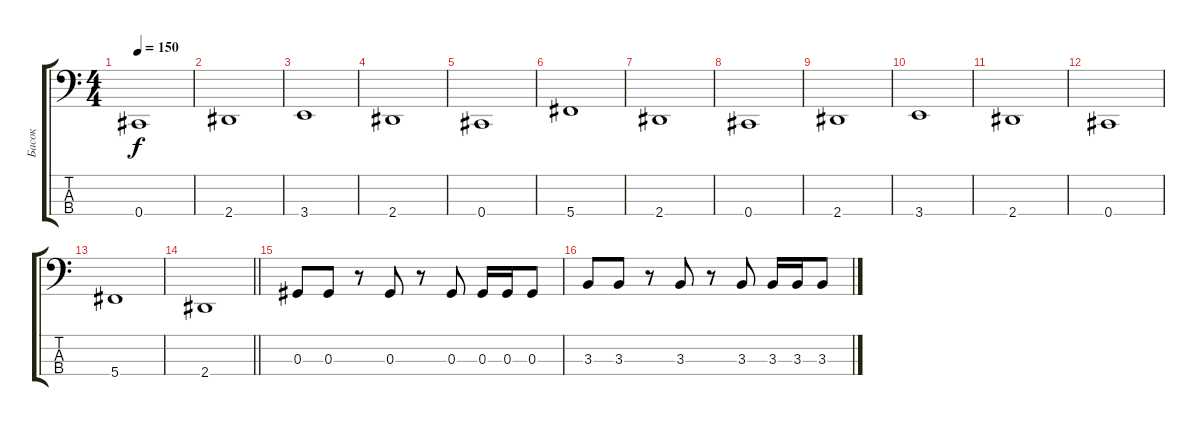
\track ("Басок" "Басок") {instrument electricbassfinger}
\staff {score tabs}
\tuning (Gb2 Db2 Ab1 Db1) {hide}
\ts (4 4)
\tempo 150
\clef f4
\ks c
0.4.1{dy f} |
2.4.1 |
3.4.1 |
2.4.1 |
0.4.1 |
5.4.1 |
2.4.1 |
0.4.1 |
2.4.1 |
3.4.1 |
2.4.1 |
0.4.1 |
5.4.1 |
\barLineRight lightlight
2.4.1 |
0.3.8 0.3.8 r.8 0.3.8 r.8 0.3.8 0.3.16 0.3.16 0.3.8 |
3.3.8 3.3.8 r.8 3.3.8 r.8 3.3.8 3.3.16 3.3.16 3.3.8
